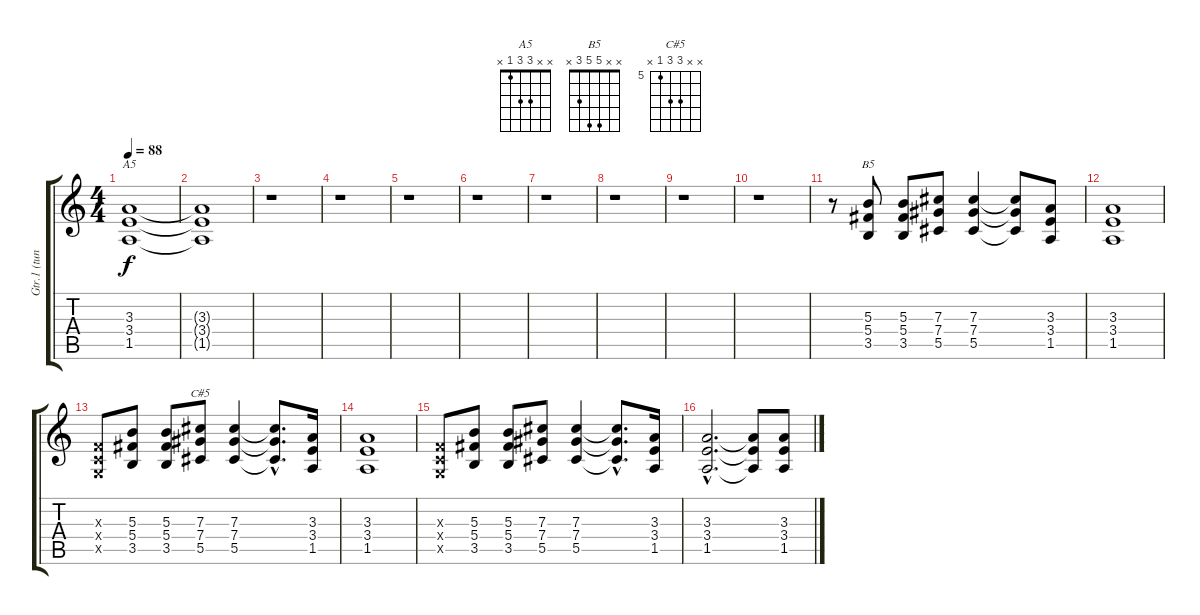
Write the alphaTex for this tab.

\track ("Gtr.1 (tune dwn 1/2 step)" "Gtr.1 (tun") {instrument electricguitarclean}
\staff {score tabs}
\tuning (Eb4 Bb3 Gb3 Db3 Ab2 Eb2) {hide}
\chord ("A5" x x 3 3 1 x)
\chord ("B5" x x 5 5 3 x)
\chord ("C#5" x x 7 7 5 x) {firstfret 5}
\ts (4 4)
\tempo 88
\clef g2
\ks c
(3.3 3.4 1.5).1{ch "A5" dy f} |
(3.3{t} 3.4{t} 1.5{t}).1 |
r.1 |
r.1 |
r.1 |
r.1 |
r.1 |
r.1 |
r.1 |
r.1 |
r.8 (5.3 5.4 3.5).8{ch "B5"} (5.3 5.4 3.5).8 (7.3 7.4 5.5).8 (7.3 7.4 5.5).4 (7.3{t} 7.4{t} 5.5{t}).8 (3.3 3.4 1.5).8 |
(3.3 3.4 1.5).1 |
(-1.3{x} -1.4{x} -1.5{x}).8 (5.3 5.4 3.5).8 (5.3 5.4 3.5).8 (7.3 7.4 5.5).8{ch "C#5"} (7.3 7.4 5.5).4 (7.3{hac t} 7.4{hac t} 5.5{hac t}).8{d} (3.3 3.4 1.5).16 |
(3.3 3.4 1.5).1 |
(-1.3{x} -1.4{x} -1.5{x}).8 (5.3 5.4 3.5).8 (5.3 5.4 3.5).8 (7.3 7.4 5.5).8 (7.3 7.4 5.5).4 (7.3{hac t} 7.4{hac t} 5.5{hac t}).8{d} (3.3 3.4 1.5).16 |
(3.3{hac} 3.4{hac} 1.5{hac}).2{d} (3.3{t} 3.4{t} 1.5{t}).8 (3.3 3.4 1.5).8
